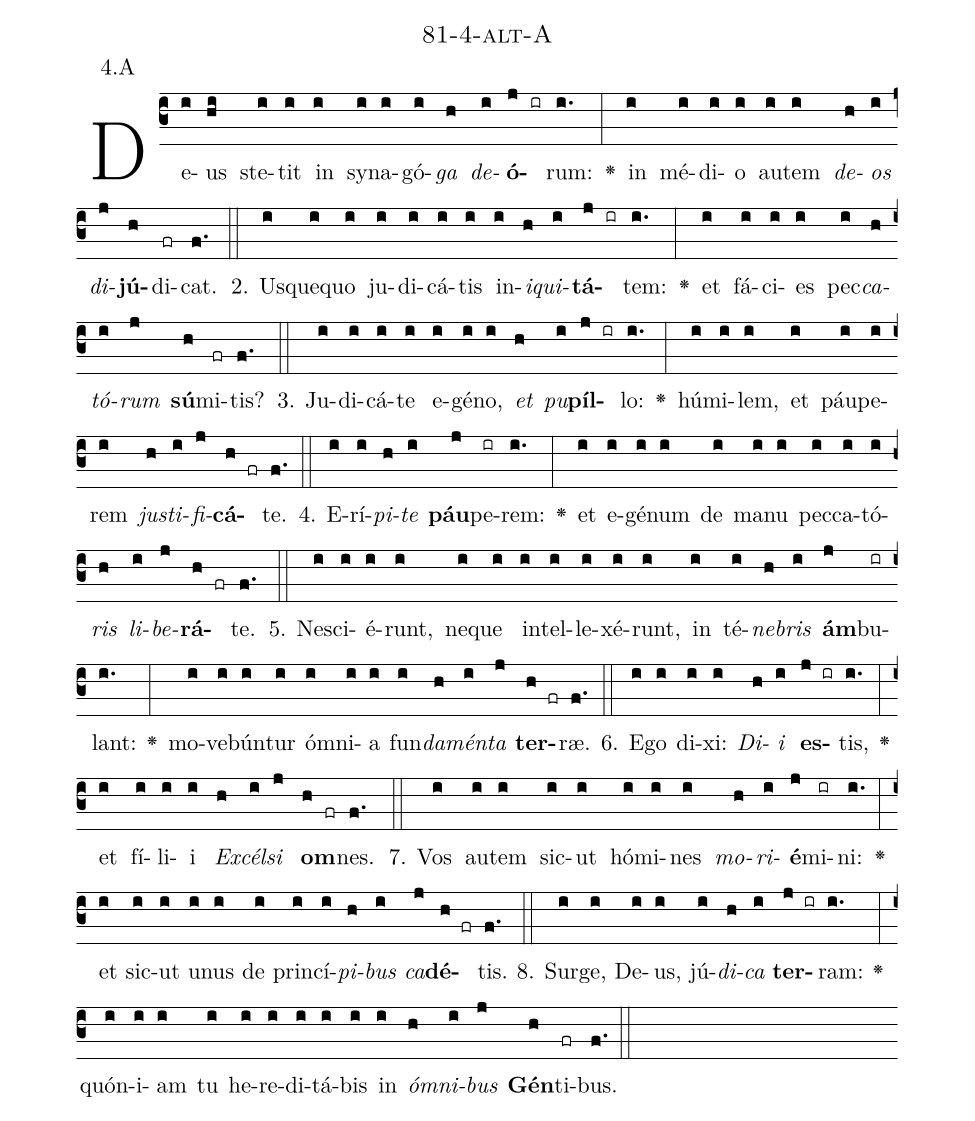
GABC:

name: 81-4-alt-A;
annotation: 4.A;
%%
(c3)De(i)us(hi) ste(i)tit(i) in(i) sy(i)na(i)gó(i)<i>ga</i>(h) <i>de</i>(i)<b>ó</b>(j ir)rum:(i.) <v>\greheightstar</v>(:) in(i) mé(i)di(i)o(i) au(i)tem(i) <i>de</i>(h)<i>os</i>(i) <i>di</i>(j)<b>jú</b>(h)di(fr)cat.(f.) (::)
2. Us(i)que(i)quo(i) ju(i)di(i)cá(i)tis(i) in(i)<i>i</i>(h)<i>qui</i>(i)<b>tá</b>(j ir)tem:(i.) <v>\greheightstar</v>(:) et(i) fá(i)ci(i)es(i) pec(i)<i>ca</i>(h)<i>tó</i>(i)<i>rum</i>(j) <b>sú</b>(h)mi(fr)tis?(f.) (::)
3. Ju(i)di(i)cá(i)te(i) e(i)gé(i)no,(i) <i>et</i>(h) <i>pu</i>(i)<b>píl</b>(j ir)lo:(i.) <v>\greheightstar</v>(:) hú(i)mi(i)lem,(i) et(i) páu(i)pe(i)rem(i) <i>jus</i>(h)<i>ti</i>(i)<i>fi</i>(j)<b>cá</b>(h fr)te.(f.) (::)
4. E(i)rí(i)<i>pi</i>(h)<i>te</i>(i) <b>páu</b>(j)pe(ir)rem:(i.) <v>\greheightstar</v>(:) et(i) e(i)gé(i)num(i) de(i) ma(i)nu(i) pec(i)ca(i)tó(i)<i>ris</i>(h) <i>li</i>(i)<i>be</i>(j)<b>rá</b>(h fr)te.(f.) (::)
5. Ne(i)sci(i)é(i)runt,(i) ne(i)que(i) in(i)tel(i)le(i)xé(i)runt,(i) in(i) té(i)<i>ne</i>(h)<i>bris</i>(i) <b>ám</b>(j)bu(ir)lant:(i.) <v>\greheightstar</v>(:) mo(i)ve(i)bún(i)tur(i) óm(i)ni(i)a(i) fun(i)<i>da</i>(h)<i>mén</i>(i)<i>ta</i>(j) <b>ter</b>(h fr)ræ.(f.) (::)
6. E(i)go(i) di(i)xi:(i) <i>Di</i>(h)<i>i</i>(i) <b>es</b>(j ir)tis,(i.) <v>\greheightstar</v>(:) et(i) fí(i)li(i)i(i) <i>Ex</i>(h)<i>cél</i>(i)<i>si</i>(j) <b>om</b>(h fr)nes.(f.) (::)
7. Vos(i) au(i)tem(i) sic(i)ut(i) hó(i)mi(i)nes(i) <i>mo</i>(h)<i>ri</i>(i)<b>é</b>(j)mi(ir)ni:(i.) <v>\greheightstar</v>(:) et(i) sic(i)ut(i) u(i)nus(i) de(i) prin(i)cí(i)<i>pi</i>(h)<i>bus</i>(i) <i>ca</i>(j)<b>dé</b>(h fr)tis.(f.) (::)
8. Sur(i)ge,(i) De(i)us,(i) jú(i)<i>di</i>(h)<i>ca</i>(i) <b>ter</b>(j ir)ram:(i.) <v>\greheightstar</v>(:) quón(i)i(i)am(i) tu(i) he(i)re(i)di(i)tá(i)bis(i) in(i) <i>óm</i>(h)<i>ni</i>(i)<i>bus</i>(j) <b>Gén</b>(h)ti(fr)bus.(f.) (::)
